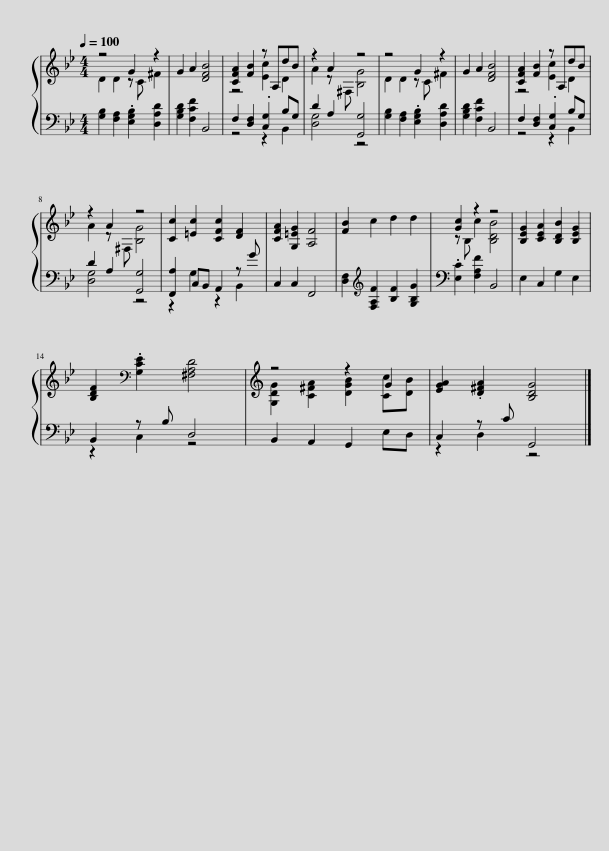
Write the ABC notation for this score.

X:1
%%score { ( 1 2 ) | ( 3 4 ) }
L:1/8
Q:1/4=100
M:4/4
I:linebreak $
K:Bb
V:1 treble
V:2 treble
V:3 bass
V:4 bass
V:1
 z4 G2 z2 | G2 A2 [DFB]4 | [CFA]2 [FB]2 z A,dB | z2 A2 z4 | z4 G2 z2 | %5
 G2 A2 [DFB]4 | [CFA]2 [FB]2 z A,dB |$ z2 A2 z4 | [Cc]2 [=Ec]2 [CFc]2 [DF]2 | [CFA]2 [G,=EG]2 [A,F]4 | %10
 [FB]2 c2 d2 d2 | [Gc]2 z2 z4 | [B,EG]2 [CEA]2 [B,DB]2 [B,EG]2 |$ [B,DF]2[K:bass] .[G,CE]2 [^F,A,D]4 | z4 z2 G2 | %15
 [EGA]2 .[D^FA]2 [B,DG]4 |] %16
V:2
 D2 D2 z C ^F2 | x8 | z4 [Ec]2 D2 | A2 z ^F, [B,G]4 | D2 D2 z C ^F2 | %5
 x8 | z4 [Ec]2 D2 |$ A2 z ^F, [B,G]4 | x8 | x8 | %10
 x8 | z B, c2 [B,DB]4 | x8 |$ x2[K:bass] x6 | [G,DG]2 [C^FA]2 [DGB]2 [Cc][DB] | %15
 x8 |] %16
V:3
 [G,B,]2 [F,A,]2 .[E,G,B,]2 [D,A,D]2 | [G,B,D]2 [F,CF]2 B,,4 | F,2 [D,F,]2 .[C,G,]2 B,G, | D2 A,2 [G,,G,]4 | [G,B,]2 [F,A,]2 .[E,G,B,]2 [D,A,D]2 | %5
 [G,B,D]2 [F,CF]2 B,,4 | F,2 [D,F,]2 .[C,G,]2 B,G, |$ D2 A,2 [G,,G,]4 | [F,,A,]2 C,B,, A,,2 z G | C,2 C,2 F,,4 | %10
 [D,F,]2[K:treble] [F,A,F]2 [B,F]2 [G,B,G]2 | .[E,C]2 [F,A,F]2 B,,4 | E,2 C,2 G,2 E,2 |$ B,,2 z B, D,4 | B,,2 A,,2 G,,2 E,D, | %15
 C,2 z C G,,4 |] %16
V:4
 x8 | x8 | z4 z2 B,,2 | [D,G,]4 z4 | x8 | %5
 x8 | z4 z2 B,,2 |$ [D,G,]4 z4 | z2 G,2 z2 B,,2 | x8 | %10
 x2[K:treble] x6 | x8 | x8 |$ z2 C,2 z4 | x8 | %15
 z2 D,2 z4 |] %16
